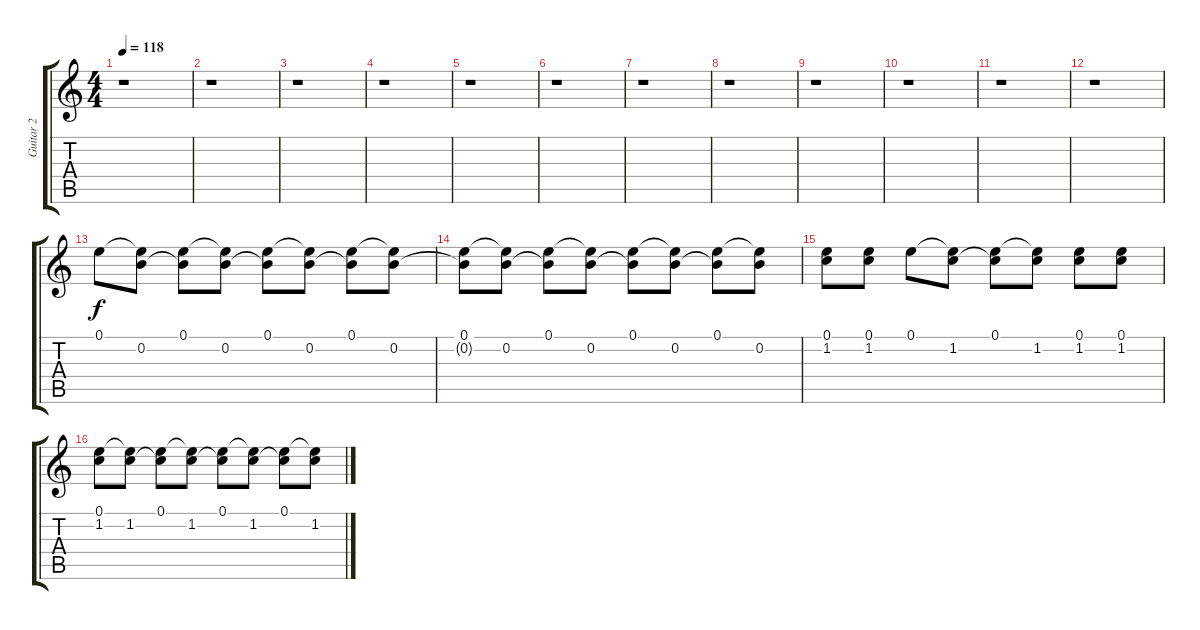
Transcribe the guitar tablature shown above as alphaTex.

\track ("Guitar 2" "Guitar 2") {instrument electricguitarjazz}
\staff {score tabs}
\tuning (E4 B3 G3 D3 A2 E2) {hide}
\ts (4 4)
\tempo 118
\clef g2
\ks c
r.1{dy f} |
r.1 |
r.1 |
r.1 |
r.1 |
r.1 |
r.1 |
r.1 |
r.1 |
r.1 |
r.1 |
r.1 |
0.1.8 (0.1{t} 0.2).8 (0.1 0.2{t}).8 (0.1{t} 0.2).8 (0.1 0.2{t}).8 (0.1{t} 0.2).8 (0.1 0.2{t}).8 (0.1{t} 0.2).8 |
(0.1 0.2{t}).8 (0.1{t} 0.2).8 (0.1 0.2{t}).8 (0.1{t} 0.2).8 (0.1 0.2{t}).8 (0.1{t} 0.2).8 (0.1 0.2{t}).8 (0.1{t} 0.2).8 |
(0.1 1.2).8 (0.1 1.2).8 0.1.8 (0.1{t} 1.2).8 (0.1 1.2{t}).8 (0.1{t} 1.2).8 (0.1 1.2).8 (0.1 1.2).8 |
(0.1 1.2).8 (0.1{t} 1.2).8 (0.1 1.2{t}).8 (0.1{t} 1.2).8 (0.1 1.2{t}).8 (0.1{t} 1.2).8 (0.1 1.2{t}).8 (0.1{t} 1.2).8
